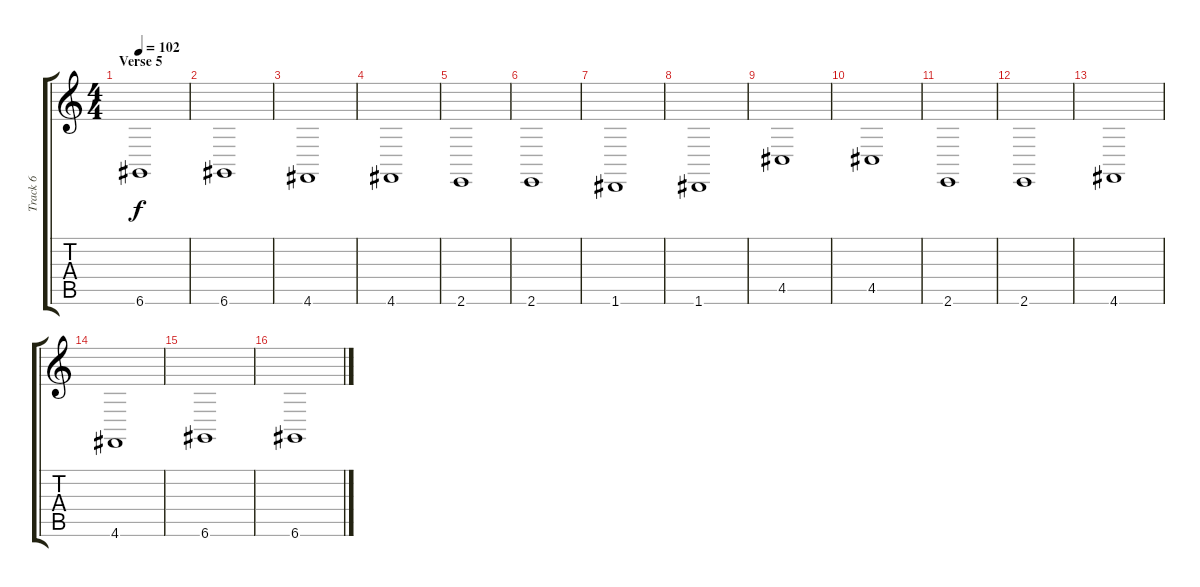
\track ("Track 6" "Track 6") {instrument pad4choir}
\staff {score tabs}
\tuning (E4 B3 G3 D3 A2 D2) {hide}
\ts (4 4)
\section ("" "Verse 5")
\tempo 102
\clef g2
\ks c
6.6.1{dy f} |
6.6.1 |
4.6.1 |
4.6.1 |
2.6.1 |
2.6.1 |
1.6.1 |
1.6.1 |
4.5.1 |
4.5.1 |
2.6.1 |
2.6.1 |
4.6.1 |
4.6.1 |
6.6.1 |
6.6.1
